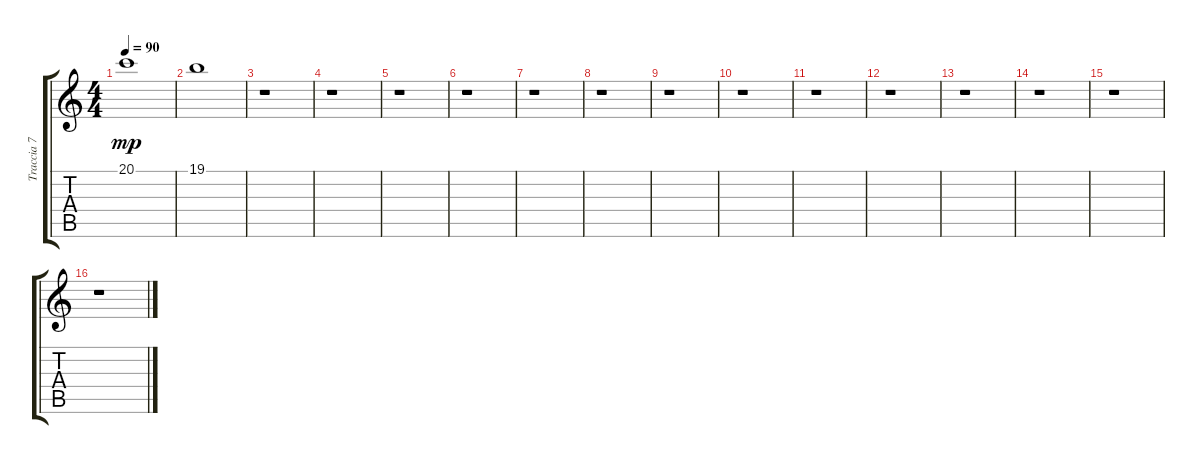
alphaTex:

\track ("Traccia 7" "Traccia 7") {instrument whistle}
\staff {score tabs}
\tuning (E4 B3 G3 D3 A2 E2) {hide}
\ts (4 4)
\tempo 90
\clef g2
\ks c
20.1.1{dy mp} |
19.1.1 |
r.1 |
r.1 |
r.1 |
r.1 |
r.1 |
r.1 |
r.1 |
r.1 |
r.1 |
r.1 |
r.1 |
r.1 |
r.1 |
r.1
